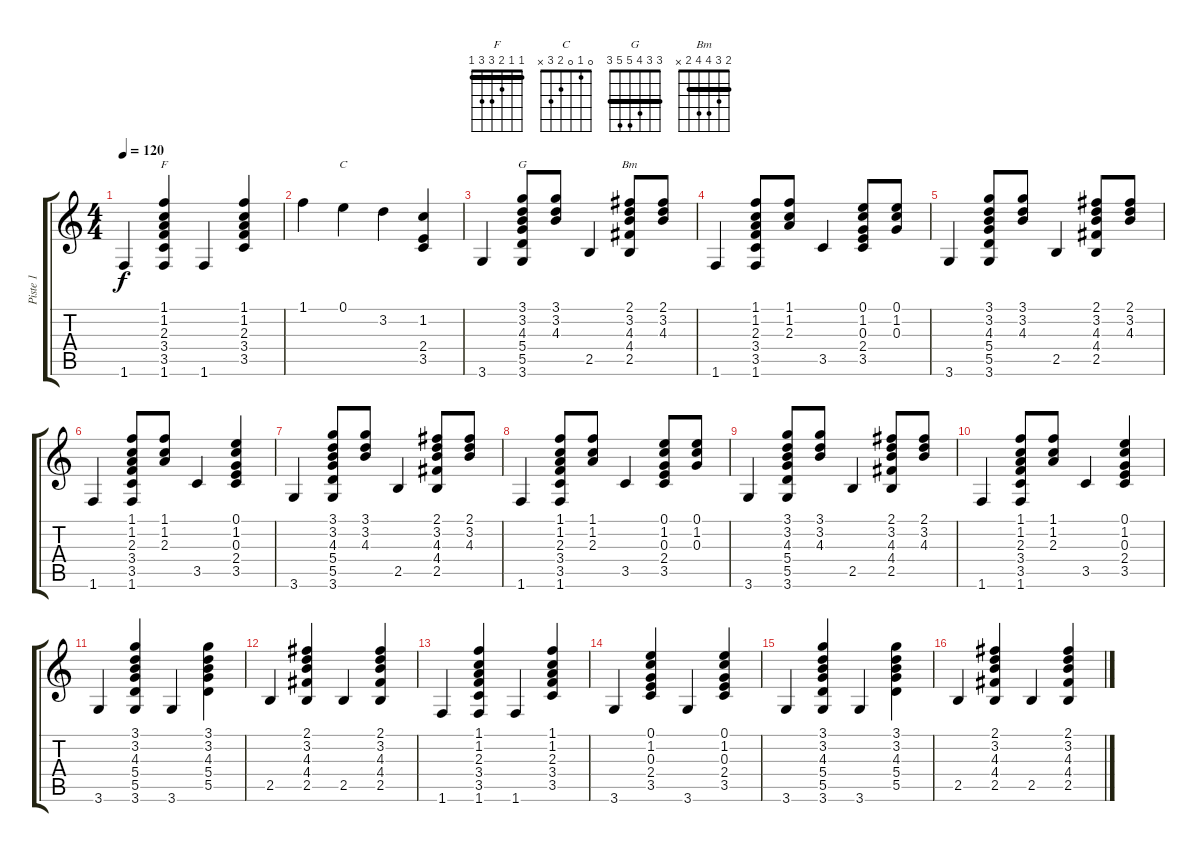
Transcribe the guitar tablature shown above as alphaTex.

\track ("Piste 1" "Piste 1") {instrument electricguitarmuted}
\staff {score tabs}
\tuning (E4 B3 G3 D3 A2 E2) {hide}
\chord ("F" 1 1 2 3 3 1) {barre 1}
\chord ("C" 0 1 0 2 3 x)
\chord ("G" 3 3 4 5 5 3) {barre 3}
\chord ("Bm" 2 3 4 4 2 x) {barre 2}
\ts (4 4)
\tempo 120
\clef g2
\ks c
1.6.4{dy f} (1.1 1.2 2.3 3.4 3.5 1.6).4{ch "F"} 1.6.4 (1.1 1.2 2.3 3.4 3.5).4 |
1.1.4 0.1.4{ch "C"} 3.2.4 (1.2 2.4 3.5).4 |
3.6.4 (3.1 3.2 4.3 5.4 5.5 3.6).8{ch "G"} (3.1 3.2 4.3).8 2.5.4 (2.1 3.2 4.3 4.4 2.5).8{ch "Bm"} (2.1 3.2 4.3).8 |
1.6.4 (1.1 1.2 2.3 3.4 3.5 1.6).8 (1.1 1.2 2.3).8 3.5.4 (0.1 1.2 0.3 2.4 3.5).8 (0.1 1.2 0.3).8 |
3.6.4 (3.1 3.2 4.3 5.4 5.5 3.6).8 (3.1 3.2 4.3).8 2.5.4 (2.1 3.2 4.3 4.4 2.5).8 (2.1 3.2 4.3).8 |
1.6.4 (1.1 1.2 2.3 3.4 3.5 1.6).8 (1.1 1.2 2.3).8 3.5.4 (0.1 1.2 0.3 2.4 3.5).4 |
3.6.4 (3.1 3.2 4.3 5.4 5.5 3.6).8 (3.1 3.2 4.3).8 2.5.4 (2.1 3.2 4.3 4.4 2.5).8 (2.1 3.2 4.3).8 |
1.6.4 (1.1 1.2 2.3 3.4 3.5 1.6).8 (1.1 1.2 2.3).8 3.5.4 (0.1 1.2 0.3 2.4 3.5).8 (0.1 1.2 0.3).8 |
3.6.4 (3.1 3.2 4.3 5.4 5.5 3.6).8 (3.1 3.2 4.3).8 2.5.4 (2.1 3.2 4.3 4.4 2.5).8 (2.1 3.2 4.3).8 |
1.6.4 (1.1 1.2 2.3 3.4 3.5 1.6).8 (1.1 1.2 2.3).8 3.5.4 (0.1 1.2 0.3 2.4 3.5).4 |
3.6.4 (3.1 3.2 4.3 5.4 5.5 3.6).4 3.6.4 (3.1 3.2 4.3 5.4 5.5).4 |
2.5.4 (2.1 3.2 4.3 4.4 2.5).4 2.5.4 (2.1 3.2 4.3 4.4 2.5).4 |
1.6.4 (1.1 1.2 2.3 3.4 3.5 1.6).4 1.6.4 (1.1 1.2 2.3 3.4 3.5).4 |
3.6.4 (0.1 1.2 0.3 2.4 3.5).4 3.6.4 (0.1 1.2 0.3 2.4 3.5).4 |
3.6.4 (3.1 3.2 4.3 5.4 5.5 3.6).4 3.6.4 (3.1 3.2 4.3 5.4 5.5).4 |
2.5.4 (2.1 3.2 4.3 4.4 2.5).4 2.5.4 (2.1 3.2 4.3 4.4 2.5).4
